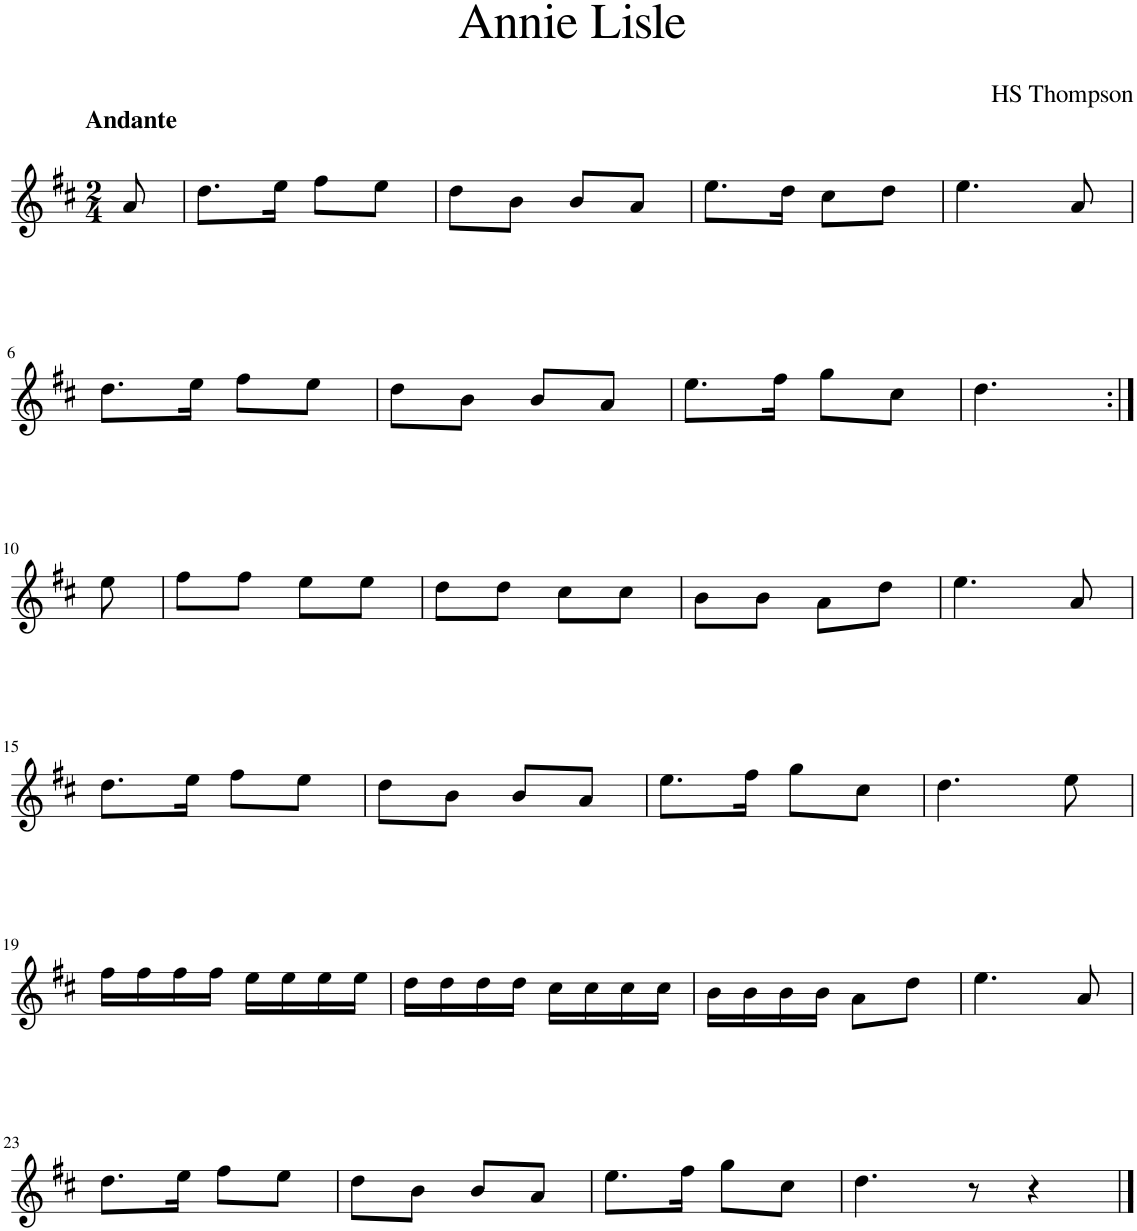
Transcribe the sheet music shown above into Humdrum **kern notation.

**kern
*part1
*staff1
*I"Bb Cornet
*clefG2
*Trd1c2
*k[f#c#]
*M2/4
=1
!LO:TX:a:B:t=Andante
8a/
=2
8.dd\L
16ee\Jk
8ff#\L
8ee\J
=3
8dd\L
8b\J
8b/L
8a/J
=4
8.ee\L
16dd\Jk
8cc#\L
8dd\J
=5
4.ee\
8a/
!!LO:LB:g=z
=6
8.dd\L
16ee\Jk
8ff#\L
8ee\J
=7
8dd\L
8b\J
8b/L
8a/J
=8
8.ee\L
16ff#\Jk
8gg\L
8cc#\J
=9
4.dd\
!!LO:LB:g=z
=10:|!
8ee\
=11
8ff#\L
8ff#\J
8ee\L
8ee\J
=12
8dd\L
8dd\J
8cc#\L
8cc#\J
=13
8b\L
8b\J
8a\L
8dd\J
=14
4.ee\
8a/
!!LO:LB:g=z
=15
8.dd\L
16ee\Jk
8ff#\L
8ee\J
=16
8dd\L
8b\J
8b/L
8a/J
=17
8.ee\L
16ff#\Jk
8gg\L
8cc#\J
=18
4.dd\
8ee\
!!LO:LB:g=z
=19
16ff#\LL
16ff#\
16ff#\
16ff#\JJ
16ee\LL
16ee\
16ee\
16ee\JJ
=20
16dd\LL
16dd\
16dd\
16dd\JJ
16cc#\LL
16cc#\
16cc#\
16cc#\JJ
=21
16b\LL
16b\
16b\
16b\JJ
8a\L
8dd\J
=22
4.ee\
8a/
!!LO:LB:g=z
=23
8.dd\L
16ee\Jk
8ff#\L
8ee\J
=24
8dd\L
8b\J
8b/L
8a/J
=25
8.ee\L
16ff#\Jk
8gg\L
8cc#\J
=26
4.dd\
8r
4r
==
*-
